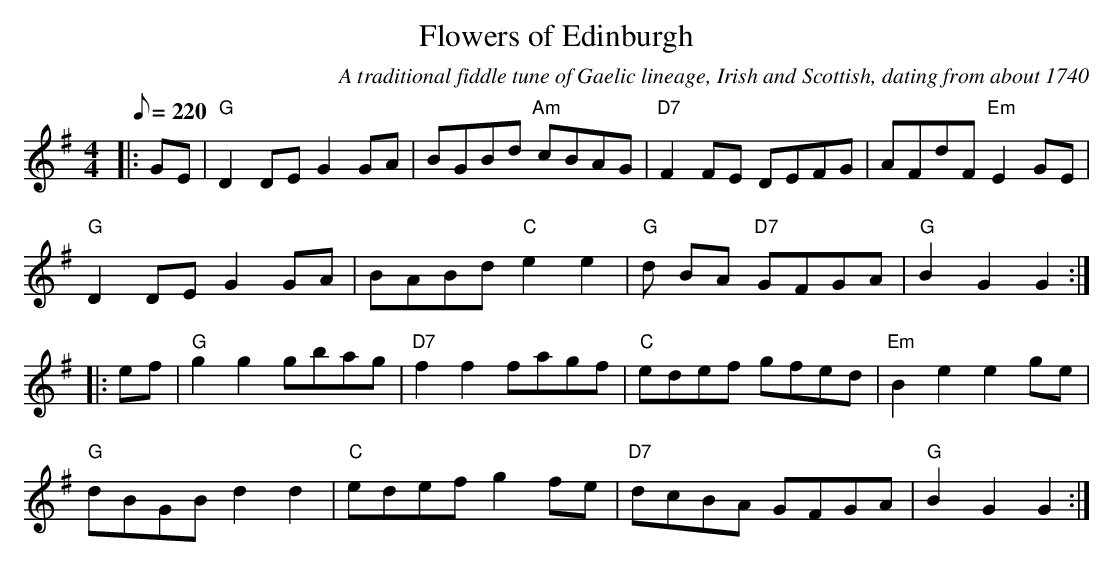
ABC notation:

X:1
T:Flowers of Edinburgh
C:A traditional fiddle tune of Gaelic lineage, Irish and Scottish, dating from about 1740
M:4/4
L:1/8
Q:220
K:G
|:GE|"G"D2 DE G2 GA|BGBd "Am"cBAG|"D7"F2 FE DEFG|AFdF "Em"E2 GE|
"G"D2 DE G2 GA|BABd "C"e2e2|"G"d BA "D7"GFGA|"G"B2G2G2:|
|:ef|"G"g2 g2 gbag|"D7"f2f2 fagf|"C"edef gfed|"Em"B2e2e2 ge|
"G"dBGB d2d2|"C"edef g2 fe|"D7"dcBA GFGA|"G"B2G2G2:|
